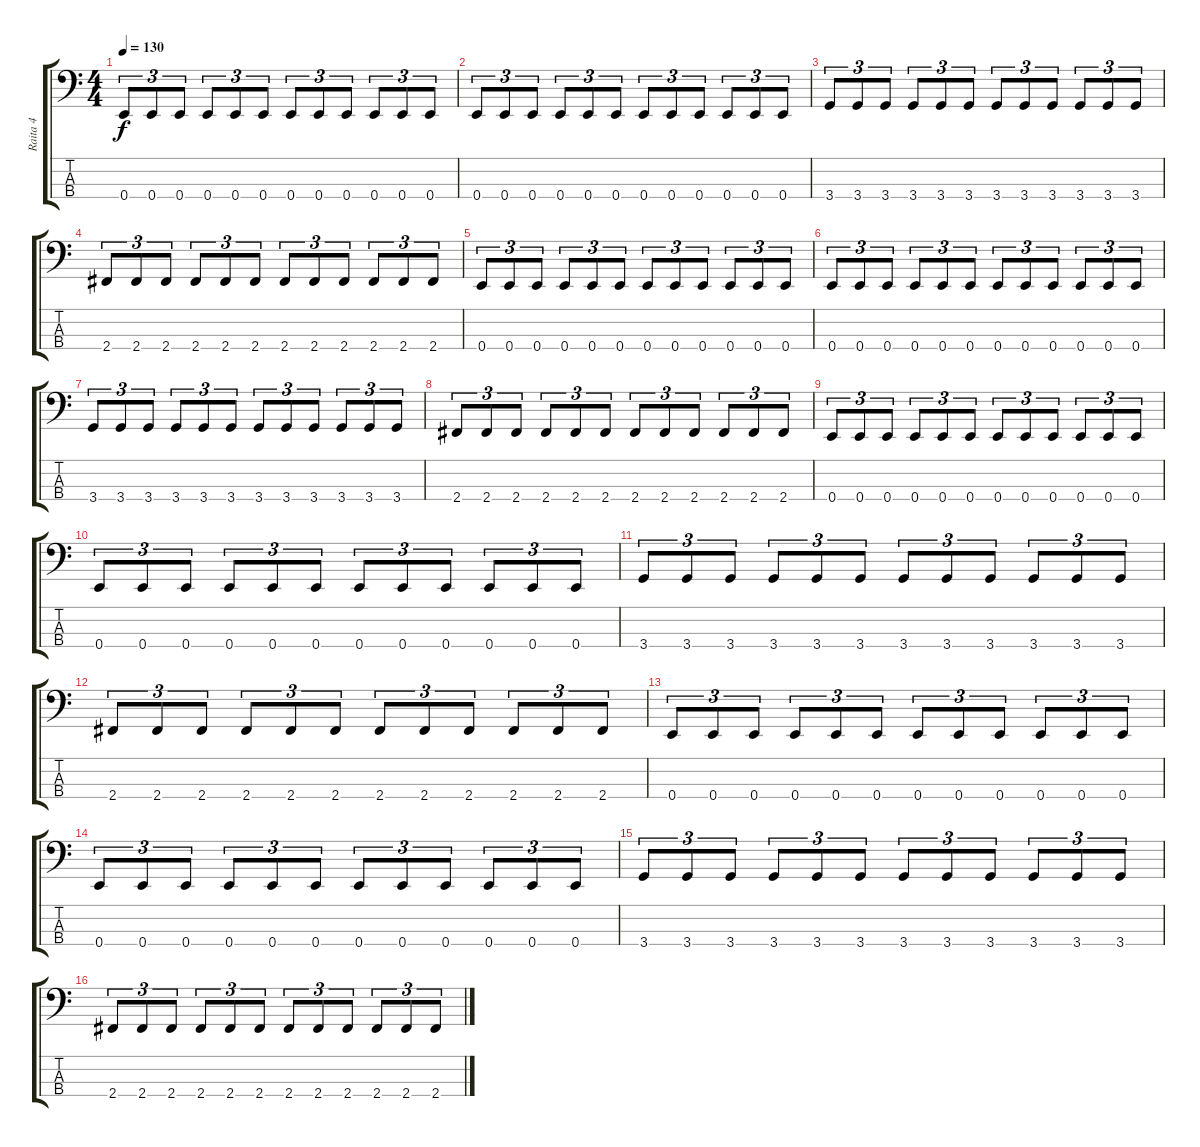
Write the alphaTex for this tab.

\track ("Raita 4" "Raita 4") {instrument electricbassfinger}
\staff {score tabs}
\tuning (G2 D2 A1 E1) {hide}
\ts (4 4)
\tempo 130
\clef f4
\ks c
0.4.8{tu (3 2) dy f} 0.4.8{tu (3 2)} 0.4.8{tu (3 2)} 0.4.8{tu (3 2)} 0.4.8{tu (3 2)} 0.4.8{tu (3 2)} 0.4.8{tu (3 2)} 0.4.8{tu (3 2)} 0.4.8{tu (3 2)} 0.4.8{tu (3 2)} 0.4.8{tu (3 2)} 0.4.8{tu (3 2)} |
0.4.8{tu (3 2)} 0.4.8{tu (3 2)} 0.4.8{tu (3 2)} 0.4.8{tu (3 2)} 0.4.8{tu (3 2)} 0.4.8{tu (3 2)} 0.4.8{tu (3 2)} 0.4.8{tu (3 2)} 0.4.8{tu (3 2)} 0.4.8{tu (3 2)} 0.4.8{tu (3 2)} 0.4.8{tu (3 2)} |
3.4.8{tu (3 2)} 3.4.8{tu (3 2)} 3.4.8{tu (3 2)} 3.4.8{tu (3 2)} 3.4.8{tu (3 2)} 3.4.8{tu (3 2)} 3.4.8{tu (3 2)} 3.4.8{tu (3 2)} 3.4.8{tu (3 2)} 3.4.8{tu (3 2)} 3.4.8{tu (3 2)} 3.4.8{tu (3 2)} |
2.4.8{tu (3 2)} 2.4.8{tu (3 2)} 2.4.8{tu (3 2)} 2.4.8{tu (3 2)} 2.4.8{tu (3 2)} 2.4.8{tu (3 2)} 2.4.8{tu (3 2)} 2.4.8{tu (3 2)} 2.4.8{tu (3 2)} 2.4.8{tu (3 2)} 2.4.8{tu (3 2)} 2.4.8{tu (3 2)} |
0.4.8{tu (3 2)} 0.4.8{tu (3 2)} 0.4.8{tu (3 2)} 0.4.8{tu (3 2)} 0.4.8{tu (3 2)} 0.4.8{tu (3 2)} 0.4.8{tu (3 2)} 0.4.8{tu (3 2)} 0.4.8{tu (3 2)} 0.4.8{tu (3 2)} 0.4.8{tu (3 2)} 0.4.8{tu (3 2)} |
0.4.8{tu (3 2)} 0.4.8{tu (3 2)} 0.4.8{tu (3 2)} 0.4.8{tu (3 2)} 0.4.8{tu (3 2)} 0.4.8{tu (3 2)} 0.4.8{tu (3 2)} 0.4.8{tu (3 2)} 0.4.8{tu (3 2)} 0.4.8{tu (3 2)} 0.4.8{tu (3 2)} 0.4.8{tu (3 2)} |
3.4.8{tu (3 2)} 3.4.8{tu (3 2)} 3.4.8{tu (3 2)} 3.4.8{tu (3 2)} 3.4.8{tu (3 2)} 3.4.8{tu (3 2)} 3.4.8{tu (3 2)} 3.4.8{tu (3 2)} 3.4.8{tu (3 2)} 3.4.8{tu (3 2)} 3.4.8{tu (3 2)} 3.4.8{tu (3 2)} |
2.4.8{tu (3 2)} 2.4.8{tu (3 2)} 2.4.8{tu (3 2)} 2.4.8{tu (3 2)} 2.4.8{tu (3 2)} 2.4.8{tu (3 2)} 2.4.8{tu (3 2)} 2.4.8{tu (3 2)} 2.4.8{tu (3 2)} 2.4.8{tu (3 2)} 2.4.8{tu (3 2)} 2.4.8{tu (3 2)} |
0.4.8{tu (3 2)} 0.4.8{tu (3 2)} 0.4.8{tu (3 2)} 0.4.8{tu (3 2)} 0.4.8{tu (3 2)} 0.4.8{tu (3 2)} 0.4.8{tu (3 2)} 0.4.8{tu (3 2)} 0.4.8{tu (3 2)} 0.4.8{tu (3 2)} 0.4.8{tu (3 2)} 0.4.8{tu (3 2)} |
0.4.8{tu (3 2)} 0.4.8{tu (3 2)} 0.4.8{tu (3 2)} 0.4.8{tu (3 2)} 0.4.8{tu (3 2)} 0.4.8{tu (3 2)} 0.4.8{tu (3 2)} 0.4.8{tu (3 2)} 0.4.8{tu (3 2)} 0.4.8{tu (3 2)} 0.4.8{tu (3 2)} 0.4.8{tu (3 2)} |
3.4.8{tu (3 2)} 3.4.8{tu (3 2)} 3.4.8{tu (3 2)} 3.4.8{tu (3 2)} 3.4.8{tu (3 2)} 3.4.8{tu (3 2)} 3.4.8{tu (3 2)} 3.4.8{tu (3 2)} 3.4.8{tu (3 2)} 3.4.8{tu (3 2)} 3.4.8{tu (3 2)} 3.4.8{tu (3 2)} |
2.4.8{tu (3 2)} 2.4.8{tu (3 2)} 2.4.8{tu (3 2)} 2.4.8{tu (3 2)} 2.4.8{tu (3 2)} 2.4.8{tu (3 2)} 2.4.8{tu (3 2)} 2.4.8{tu (3 2)} 2.4.8{tu (3 2)} 2.4.8{tu (3 2)} 2.4.8{tu (3 2)} 2.4.8{tu (3 2)} |
0.4.8{tu (3 2)} 0.4.8{tu (3 2)} 0.4.8{tu (3 2)} 0.4.8{tu (3 2)} 0.4.8{tu (3 2)} 0.4.8{tu (3 2)} 0.4.8{tu (3 2)} 0.4.8{tu (3 2)} 0.4.8{tu (3 2)} 0.4.8{tu (3 2)} 0.4.8{tu (3 2)} 0.4.8{tu (3 2)} |
0.4.8{tu (3 2)} 0.4.8{tu (3 2)} 0.4.8{tu (3 2)} 0.4.8{tu (3 2)} 0.4.8{tu (3 2)} 0.4.8{tu (3 2)} 0.4.8{tu (3 2)} 0.4.8{tu (3 2)} 0.4.8{tu (3 2)} 0.4.8{tu (3 2)} 0.4.8{tu (3 2)} 0.4.8{tu (3 2)} |
3.4.8{tu (3 2)} 3.4.8{tu (3 2)} 3.4.8{tu (3 2)} 3.4.8{tu (3 2)} 3.4.8{tu (3 2)} 3.4.8{tu (3 2)} 3.4.8{tu (3 2)} 3.4.8{tu (3 2)} 3.4.8{tu (3 2)} 3.4.8{tu (3 2)} 3.4.8{tu (3 2)} 3.4.8{tu (3 2)} |
2.4.8{tu (3 2)} 2.4.8{tu (3 2)} 2.4.8{tu (3 2)} 2.4.8{tu (3 2)} 2.4.8{tu (3 2)} 2.4.8{tu (3 2)} 2.4.8{tu (3 2)} 2.4.8{tu (3 2)} 2.4.8{tu (3 2)} 2.4.8{tu (3 2)} 2.4.8{tu (3 2)} 2.4.8{tu (3 2)}
